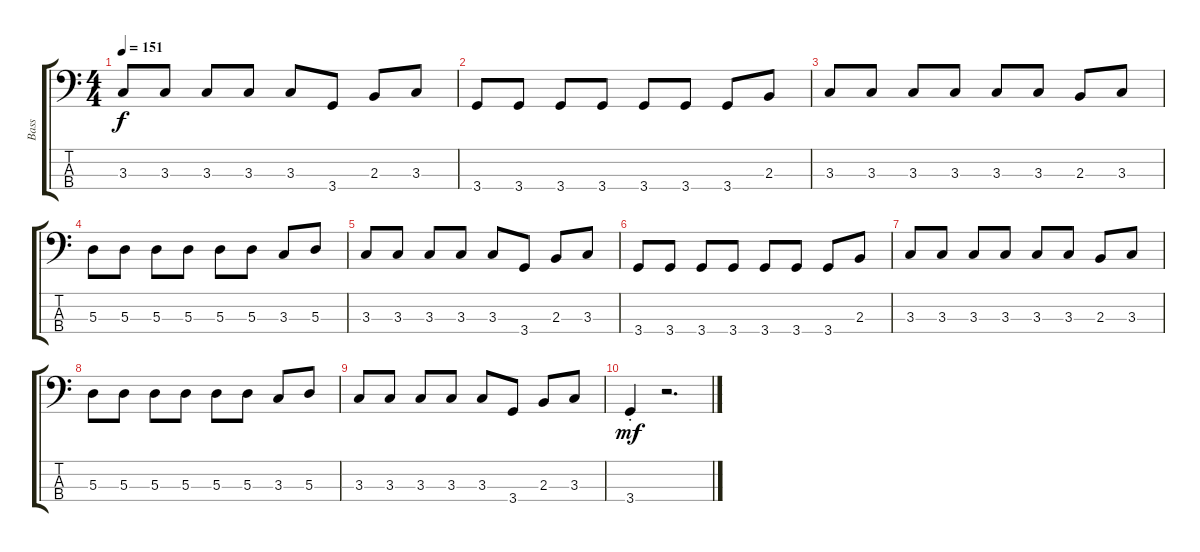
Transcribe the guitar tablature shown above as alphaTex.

\track ("Bass" "Bass") {instrument electricbasspick}
\staff {score tabs}
\tuning (G2 D2 A1 E1) {hide}
\ts (4 4)
\tempo 151
\clef f4
\ks c
3.3.8{dy f} 3.3.8 3.3.8 3.3.8 3.3.8 3.4.8 2.3.8 3.3.8 |
3.4.8 3.4.8 3.4.8 3.4.8 3.4.8 3.4.8 3.4.8 2.3.8 |
3.3.8 3.3.8 3.3.8 3.3.8 3.3.8 3.3.8 2.3.8 3.3.8 |
5.3.8 5.3.8 5.3.8 5.3.8 5.3.8 5.3.8 3.3.8 5.3.8 |
3.3.8 3.3.8 3.3.8 3.3.8 3.3.8 3.4.8 2.3.8 3.3.8 |
3.4.8 3.4.8 3.4.8 3.4.8 3.4.8 3.4.8 3.4.8 2.3.8 |
3.3.8 3.3.8 3.3.8 3.3.8 3.3.8 3.3.8 2.3.8 3.3.8 |
5.3.8 5.3.8 5.3.8 5.3.8 5.3.8 5.3.8 3.3.8 5.3.8 |
3.3.8 3.3.8 3.3.8 3.3.8 3.3.8 3.4.8 2.3.8 3.3.8 |
3.4{st}.4{dy mf} r.2{d}
